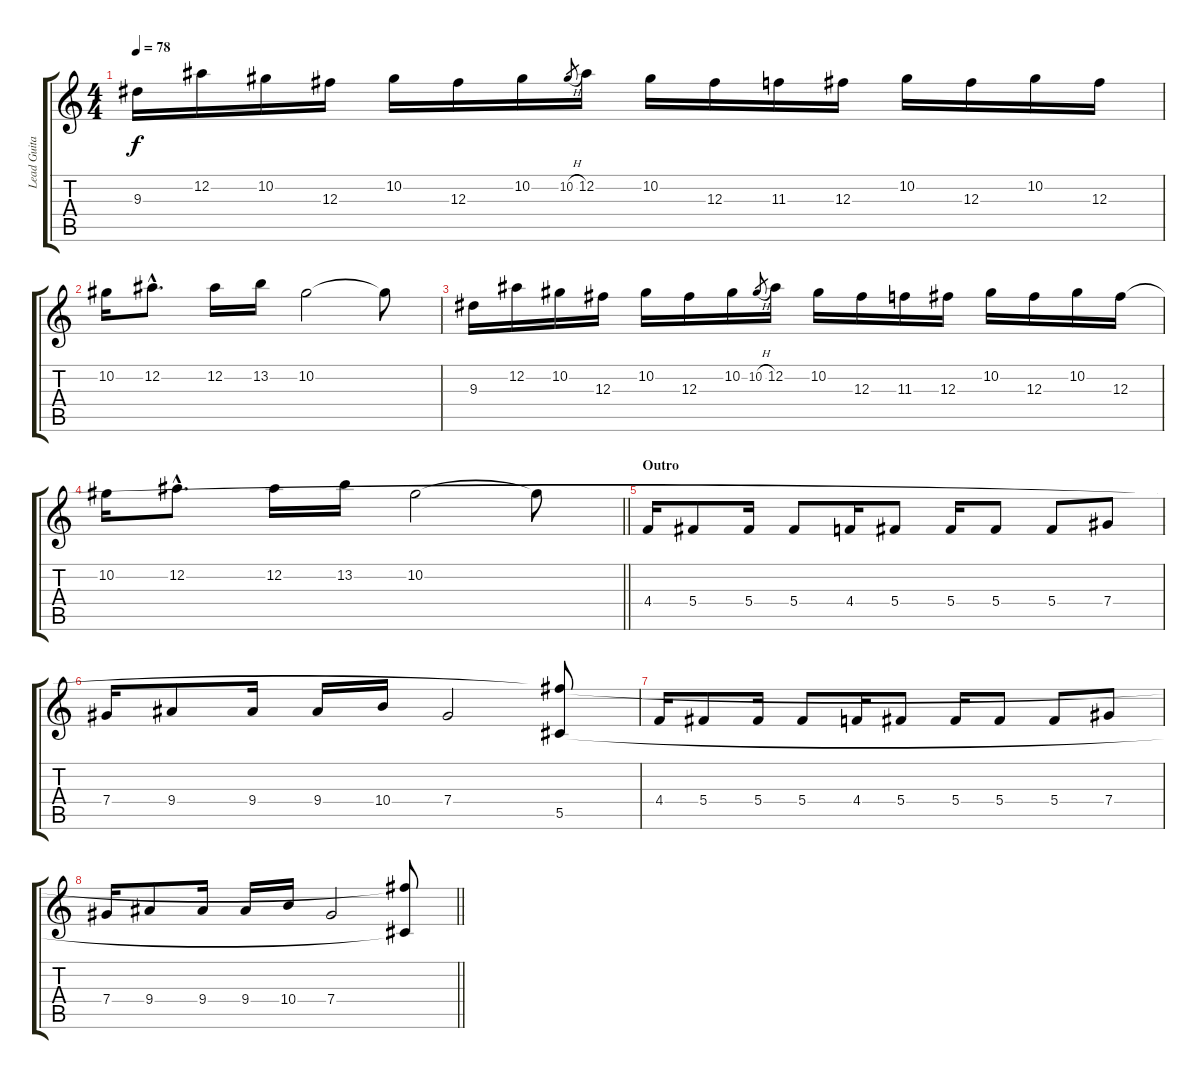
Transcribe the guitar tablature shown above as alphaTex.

\track ("Lead Guitar" "Lead Guita") {instrument distortionguitar}
\staff {score tabs}
\tuning (Eb4 Bb3 Gb3 Db3 Ab2 Eb2) {hide}
\ts (4 4)
\tempo 78
\clef g2
\ks c
9.3.16{dy f} 12.2.16 10.2.16 12.3.16 10.2.16 12.3.16 10.2.16 10.2{h}.8{gr} 12.2.16 10.2.16 12.3.16 11.3.16 12.3.16 10.2.16 12.3.16 10.2.16 12.3.16 |
10.2.16 12.2{hac}.8{d} 12.2.16 13.2.16 10.2.2 10.2{t}.8 |
9.3.16 12.2.16 10.2.16 12.3.16 10.2.16 12.3.16 10.2.16 10.2{h}.8{gr} 12.2.16 10.2.16 12.3.16 11.3.16 12.3.16 10.2.16 12.3.16 10.2.16 12.3.16 |
\barLineRight lightlight
10.2.16 12.2{hac}.8{d} 12.2.16 13.2.16 10.2.2 10.2{t}.8 |
\section ("" "Outro")
4.4.16{volume 9} 5.4.8 5.4.16 5.4.8 4.4.16 5.4.8 5.4.16 5.4.8 5.4.8 7.4.8 |
7.4.16{volume 11} 9.4.8 9.4.16 9.4.16 10.4.16 7.4.2 (12.3{t} 5.5).8 |
4.4.16 5.4.8 5.4.16 5.4.8 4.4.16 5.4.8 5.4.16 5.4.8 5.4.8 7.4.8 |
\barLineRight lightlight
7.4.16 9.4.8 9.4.16 9.4.16 10.4.16 7.4.2 (12.3{t} 5.5{t}).8
